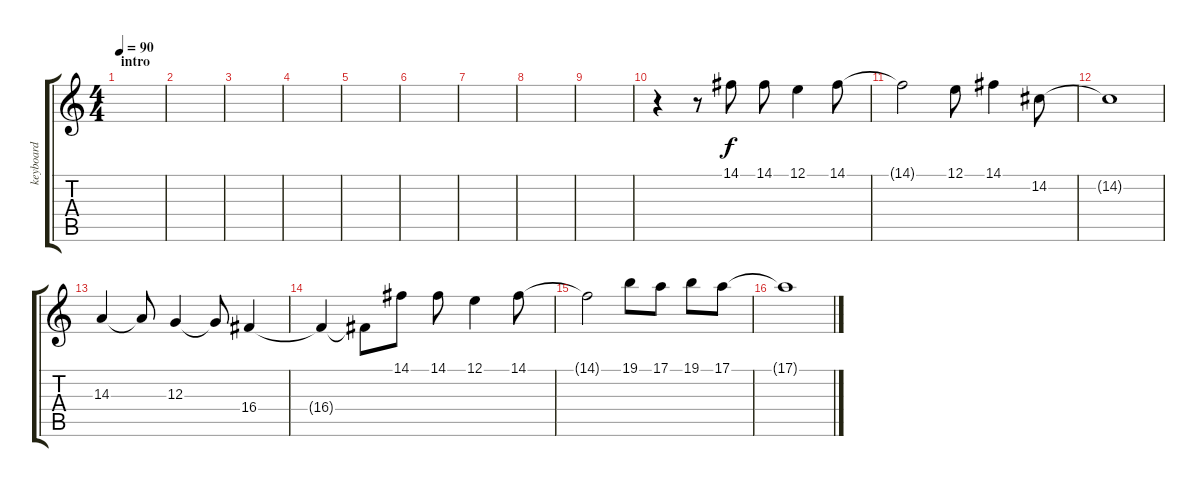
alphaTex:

\track ("keyboard" "keyboard") {instrument stringensemble1}
\staff {score tabs}
\tuning (E4 B3 G3 D3 A2 E2) {hide}
\ts (4 4)
\section ("" "intro")
\tempo 90
\clef g2
\ks c
|
|
|
|
|
|
|
|
|
r.4 r.8 14.1.8 14.1.8 12.1.4 14.1.8 |
14.1{t}.2 12.1.8 14.1.4 14.2.8 |
14.2{t}.1 |
14.3.4 14.3{t}.8 12.3.4 12.3{t}.8 16.4.4 |
16.4{t}.4 16.4{t}.8 14.1.8 14.1.8 12.1.4 14.1.8 |
14.1{t}.2 19.1.8 17.1.8 19.1.8 17.1.8 |
17.1{t}.1
